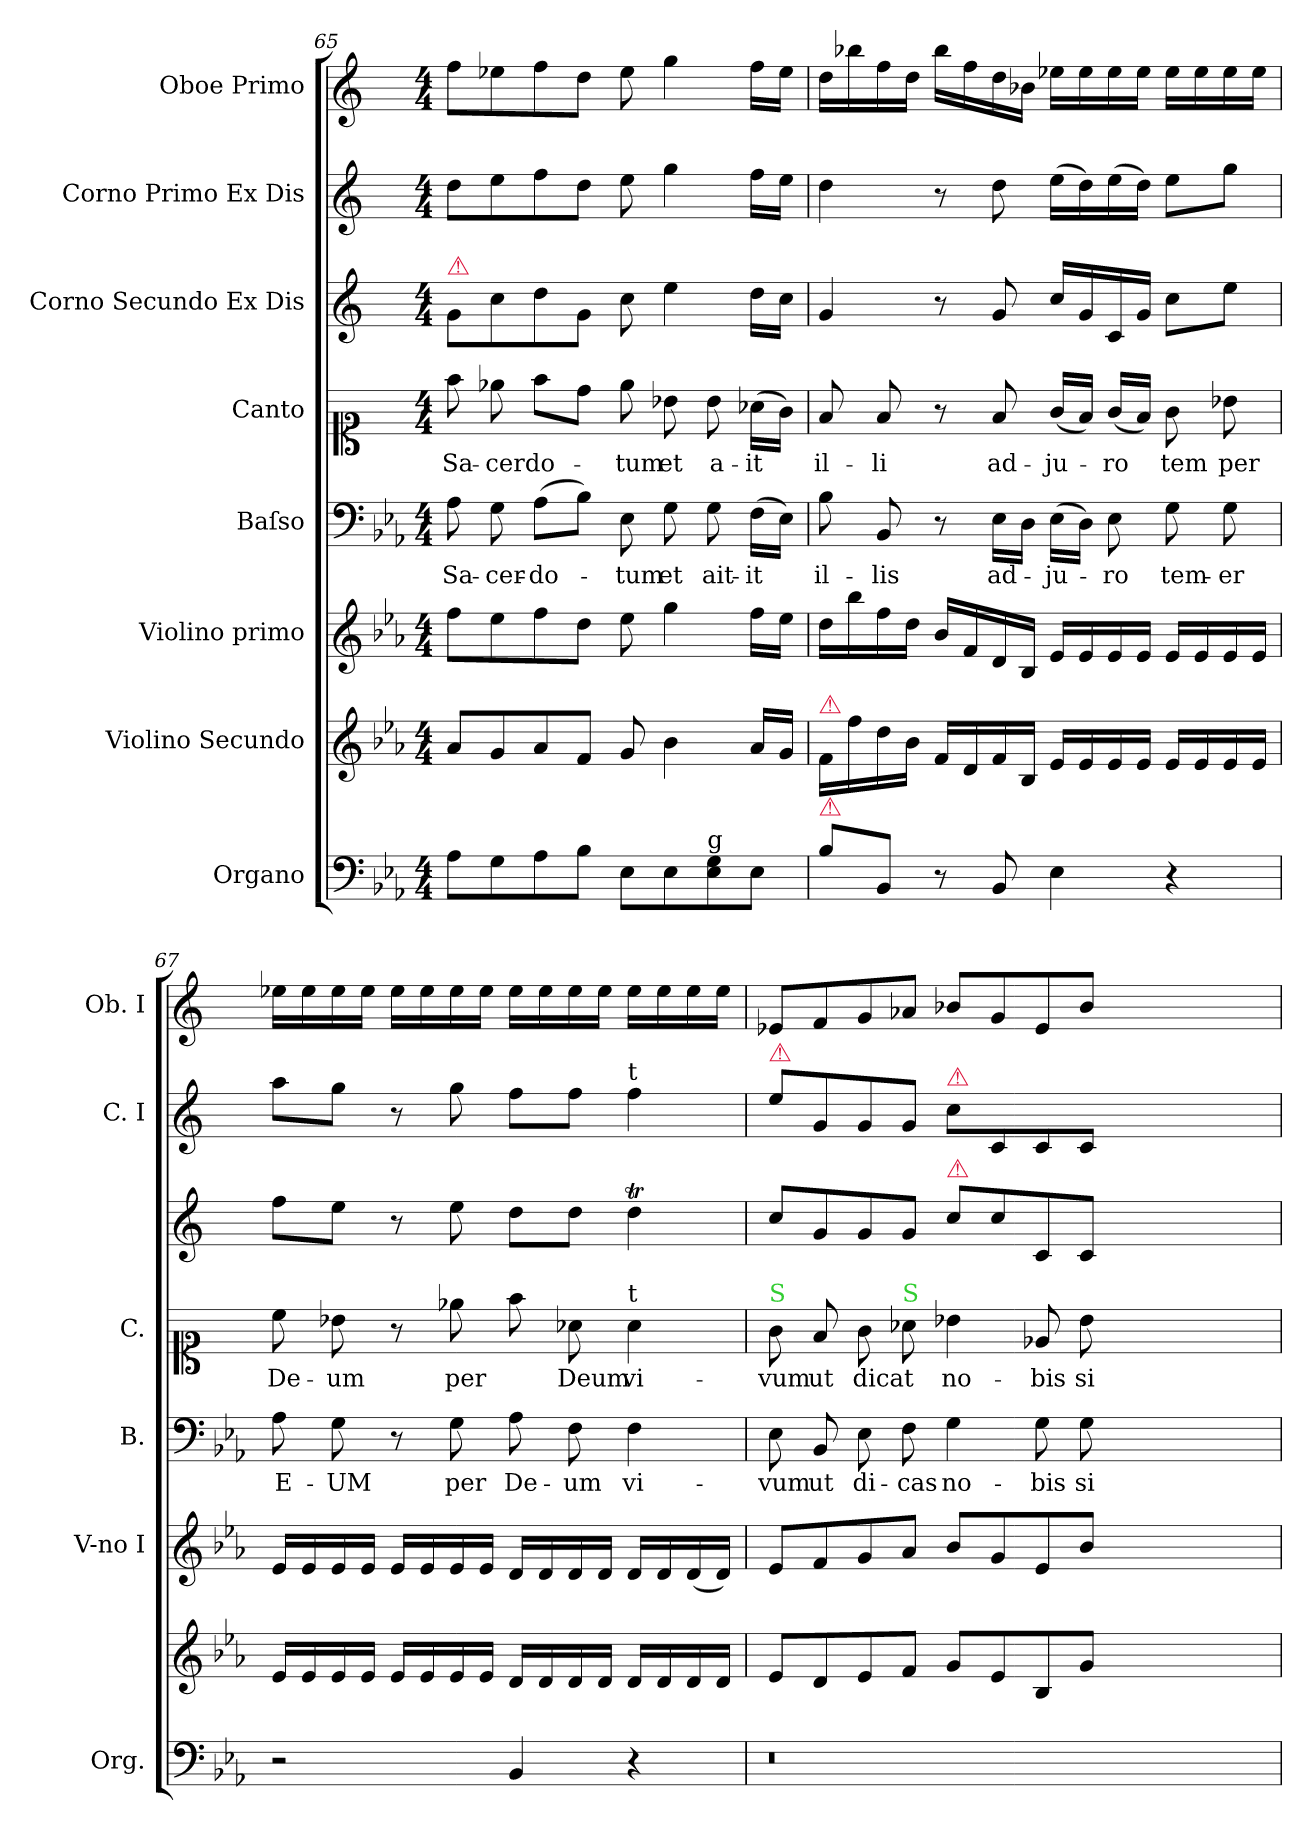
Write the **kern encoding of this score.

**kern	**kern	**kern	**kern	**text	**kern	**text	**kern	**kern	**kern
*part8	*part7	*part6	*part5	*part5	*part4	*part4	*part3	*part2	*part1
*staff8	*staff7	*staff6	*staff5	*staff5	*staff4	*staff4	*staff3	*staff2	*staff1
*I"Organo	*I"Violino Secundo	*I"Violino primo	*I"Baſso	*	*I"Canto	*	*I"Corno Secundo Ex Dis	*I"Corno Primo Ex Dis	*I"Oboe Primo
*I'Org.	*	*I'V-no I	*I'B.	*	*I'C.	*	*	*I'C. I	*I'Ob. I
*clefF4	*clefG2	*clefG2	*clefF4	*	*clefC1	*	*clefG2	*clefG2	*clefG2
*	*	*	*	*	*	*	*ITrd5c9	*ITrd5c9	*
*k[b-e-a-]	*k[b-e-a-]	*k[b-e-a-]	*k[b-e-a-]	*	*	*	*k[b-e-a-]	*k[b-e-a-]	*
*M4/4	*M4/4	*M4/4	*M4/4	*	*M4/4	*	*M4/4	*M4/4	*M4/4
=65	=65	=65	=65	=65	=65	=65	=65	=65	=65
!	!	!	!	!	!	!	!LO:TX:a:color=crimson:t=⚠	!	!
8A-\L	8a-/L	8ff\L	8A-\	Sa-	8ff\	Sa-	8B-\L	8f\L	8ff\L
8G\	8g/	8ee-\	8G\	-cer-	8ee-\	-cerdo-	8e-\	8g\	8ee-\
8A-\	8a-/	8ff\	(8A-\L	-do-	8ff\L	.	8f\	8a-\	8ff\
8B-\J	8f/J	8dd\J	8B-\J)	.	8dd\J	.	8B-/J	8f\J	8dd\J
8E-\L	8g/	8ee-\	8E-\	-tum	8ee-\	-tum	8e-\	8g\	8ee-\
8E-\	4b-\	4gg\	8G\	et	8b-\	et	4g\	4b-\	4gg\
!LO:TX:a:t=g	!	!	!	!	!	!	!	!	!
8E-\ 8G\	.	.	8G\	ait-	8b-\	a-	.	.	.
8E-\J	16a-/LL	16ff\LL	(16F\LL	-it	(16a-\LL	-it	16f\LL	16a-\LL	16ff\LL
.	16g/JJ	16ee-\JJ	16E-\JJ)	.	16g\JJ)	.	16e-\JJ	16g\JJ	16ee-\JJ
=66	=66	=66	=66	=66	=66	=66	=66	=66	=66
!	!LO:TX:a:color=crimson:t=⚠	!	!	!	!	!	!	!	!
!LO:TX:a:color=crimson:t=⚠	!	!	!	!	!	!	!	!	!
8B-\L	16f/LL	16dd\LL	8B-\	il-	8f/	il-	4B-/	4f\	16dd\LL
.	16ff\	16bb-\	.	.	.	.	.	.	16bb-\
8BB-/J	16dd\	16ff\	8BB-/	-lis	8f/	-li	.	.	16ff\
.	16b-\JJ	16dd\JJ	.	.	.	.	.	.	16dd\JJ
8r	16f/LL	16b-\LL	8r	.	8r	.	8r	8r	16bb-\LL
.	16d/	16f/	.	.	.	.	.	.	16ff\
8BB-/	16f/	16d/	16E-\LL	ad-	8f/	ad-	8B-/	8f\	16dd\
.	16B-/JJ	16B-/JJ	16D\JJ	.	.	.	.	.	16b-\JJ
4E-\	16e-/LL	16e-/LL	(16E-\LL	-ju-	(16g\LL	-ju-	16e-/LL	(16g\LL	16ee-\LL
.	16e-/	16e-/	16D\JJ)	.	16f/JJ)	.	16B-/	16f\)	16ee-\
.	16e-/	16e-/	8E-\	-ro	(16g\LL	-ro	16E-/	(16g\	16ee-\
.	16e-/JJ	16e-/JJ	.	.	16f/JJ)	.	16B-/JJ	16f\JJ)	16ee-\JJ
4r	16e-/LL	16e-/LL	8G\	tem-	8g\	tem	8e-\L	8g\L	16ee-\LL
.	16e-/	16e-/	.	.	.	.	.	.	16ee-\
.	16e-/	16e-/	8G\	-er	8b-\	per	8g\J	8b-\J	16ee-\
.	16e-/JJ	16e-/JJ	.	.	.	.	.	.	16ee-\JJ
=67	=67	=67	=67	=67	=67	=67	=67	=67	=67
2r	16e-/LL	16e-/LL	8A-\	E-	8cc\	De-	8a-\L	8cc\L	16ee-\LL
.	16e-/	16e-/	.	.	.	.	.	.	16ee-\
.	16e-/	16e-/	8G\	-UM	8b-\	-um	8g\J	8b-\J	16ee-\
.	16e-/JJ	16e-/JJ	.	.	.	.	.	.	16ee-\JJ
.	16e-/LL	16e-/LL	8r	.	8r	.	8r	8r	16ee-\LL
.	16e-/	16e-/	.	.	.	.	.	.	16ee-\
.	16e-/	16e-/	8G\	per	8ee-\	per	8g\	8b-\	16ee-\
.	16e-/JJ	16e-/JJ	.	.	.	.	.	.	16ee-\JJ
4BB-/	16d/LL	16d/LL	8A-\	De-	8ff\	.	8f\L	8a-\L	16ee-\LL
.	16d/	16d/	.	.	.	.	.	.	16ee-\
.	16d/	16d/	8F\	-um	8a-\	Deum	8f\J	8a-\J	16ee-\
.	16d/JJ	16d/JJ	.	.	.	.	.	.	16ee-\JJ
!	!	!	!	!	!	!	!	!LO:TX:a:t=t	!
!	!	!	!	!	!LO:TX:a:t=t	!	!	!	!
4r	16d/LL	16d/LL	4F\	vi-	4a-\	vi-	4fT\	4a-\	16ee-\LL
.	16d/	16d/	.	.	.	.	.	.	16ee-\
.	16d/	(>16d/	.	.	.	.	.	.	16ee-\
.	16d/JJ	16d/JJ)	.	.	.	.	.	.	16ee-\JJ
=68	=68	=68	=68	=68	=68	=68	=68	=68	=68
!	!	!	!	!	!	!	!	!LO:TX:a:color=crimson:t=⚠	!
!	!	!	!	!	!LO:TX:a:color=limegreen:t=S	!	!	!	!
0r	8e-/L	8e-/L	8E-\	-vum	8g\	-vum	8e-/L	8g\L	8e-/L
.	8d/	8f/	8BB-/	ut	8f/	ut	8B-/	8B-/	8f/
.	8e-/	8g/	8E-\	di-	8g\	dicat	8B-/	8B-/	8g/
!	!	!	!	!	!LO:TX:a:color=limegreen:t=S	!	!	!	!
.	8f/J	8a-/J	8F\	-cas	8a-\	.	8B-/J	8B-/J	8a-/J
!	!	!	!	!	!	!	!	!LO:TX:a:color=crimson:t=⚠	!
!	!	!	!	!	!	!	!LO:TX:a:color=crimson:t=⚠	!	!
.	8g/L	8b-\L	4G\	no-	4b-\	no-	8e-\L	8e-\L	8b-\L
.	8e-/	8g/	.	.	.	.	8e-\	8E-/	8g/
.	8B-/	8e-/	8G\	-bis	8e-/	-bis	8E-/	8E-/	8e-/
.	8g/J	8b-\J	8G\	si	8b-\	si	8E-/J	8E-/J	8b-\J
.	1ryy	1ryy	1ryy	.	1ryy	.	1ryy	1ryy	1ryy
=	=	=	=	=	=	=	=	=	=
*-	*-	*-	*-	*-	*-	*-	*-	*-	*-
